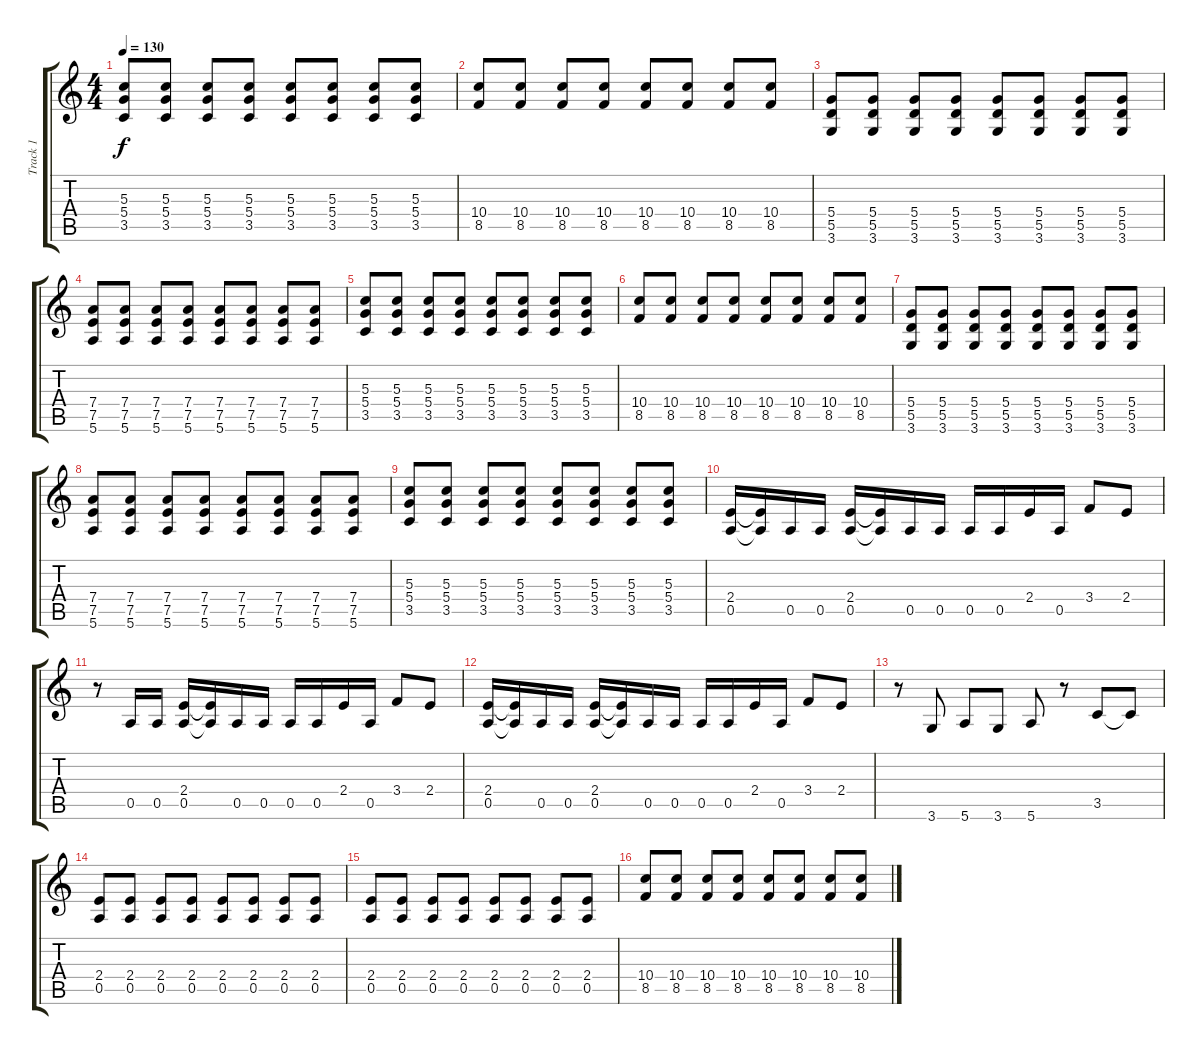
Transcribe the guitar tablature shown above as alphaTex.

\track ("Track 1" "Track 1") {instrument distortionguitar}
\staff {score tabs}
\tuning (E4 B3 G3 D3 A2 E2) {hide}
\ts (4 4)
\tempo 130
\clef g2
\ks c
(5.3 5.4 3.5).8{dy f} (5.3 5.4 3.5).8 (5.3 5.4 3.5).8 (5.3 5.4 3.5).8 (5.3 5.4 3.5).8 (5.3 5.4 3.5).8 (5.3 5.4 3.5).8 (5.3 5.4 3.5).8 |
(10.4 8.5).8 (10.4 8.5).8 (10.4 8.5).8 (10.4 8.5).8 (10.4 8.5).8 (10.4 8.5).8 (10.4 8.5).8 (10.4 8.5).8 |
(5.4 5.5 3.6).8 (5.4 5.5 3.6).8 (5.4 5.5 3.6).8 (5.4 5.5 3.6).8 (5.4 5.5 3.6).8 (5.4 5.5 3.6).8 (5.4 5.5 3.6).8 (5.4 5.5 3.6).8 |
(7.4 7.5 5.6).8 (7.4 7.5 5.6).8 (7.4 7.5 5.6).8 (7.4 7.5 5.6).8 (7.4 7.5 5.6).8 (7.4 7.5 5.6).8 (7.4 7.5 5.6).8 (7.4 7.5 5.6).8 |
(5.3 5.4 3.5).8 (5.3 5.4 3.5).8 (5.3 5.4 3.5).8 (5.3 5.4 3.5).8 (5.3 5.4 3.5).8 (5.3 5.4 3.5).8 (5.3 5.4 3.5).8 (5.3 5.4 3.5).8 |
(10.4 8.5).8 (10.4 8.5).8 (10.4 8.5).8 (10.4 8.5).8 (10.4 8.5).8 (10.4 8.5).8 (10.4 8.5).8 (10.4 8.5).8 |
(5.4 5.5 3.6).8 (5.4 5.5 3.6).8 (5.4 5.5 3.6).8 (5.4 5.5 3.6).8 (5.4 5.5 3.6).8 (5.4 5.5 3.6).8 (5.4 5.5 3.6).8 (5.4 5.5 3.6).8 |
(7.4 7.5 5.6).8 (7.4 7.5 5.6).8 (7.4 7.5 5.6).8 (7.4 7.5 5.6).8 (7.4 7.5 5.6).8 (7.4 7.5 5.6).8 (7.4 7.5 5.6).8 (7.4 7.5 5.6).8 |
(5.3 5.4 3.5).8 (5.3 5.4 3.5).8 (5.3 5.4 3.5).8 (5.3 5.4 3.5).8 (5.3 5.4 3.5).8 (5.3 5.4 3.5).8 (5.3 5.4 3.5).8 (5.3 5.4 3.5).8 |
(2.4 0.5).16 (2.4{t} 0.5{t}).16 0.5.16 0.5.16 (2.4 0.5).16 (2.4{t} 0.5{t}).16 0.5.16 0.5.16 0.5.16 0.5.16 2.4.16 0.5.16 3.4.8 2.4.8 |
r.8 0.5.16 0.5.16 (2.4 0.5).16 (2.4{t} 0.5{t}).16 0.5.16 0.5.16 0.5.16 0.5.16 2.4.16 0.5.16 3.4.8 2.4.8 |
(2.4 0.5).16 (2.4{t} 0.5{t}).16 0.5.16 0.5.16 (2.4 0.5).16 (2.4{t} 0.5{t}).16 0.5.16 0.5.16 0.5.16 0.5.16 2.4.16 0.5.16 3.4.8 2.4.8 |
r.8 3.6.8 5.6.8 3.6.8 5.6.8 r.8 3.5.8 3.5{t}.8 |
(2.4 0.5).8 (2.4 0.5).8 (2.4 0.5).8 (2.4 0.5).8 (2.4 0.5).8 (2.4 0.5).8 (2.4 0.5).8 (2.4 0.5).8 |
(2.4 0.5).8 (2.4 0.5).8 (2.4 0.5).8 (2.4 0.5).8 (2.4 0.5).8 (2.4 0.5).8 (2.4 0.5).8 (2.4 0.5).8 |
(10.4 8.5).8 (10.4 8.5).8 (10.4 8.5).8 (10.4 8.5).8 (10.4 8.5).8 (10.4 8.5).8 (10.4 8.5).8 (10.4 8.5).8
